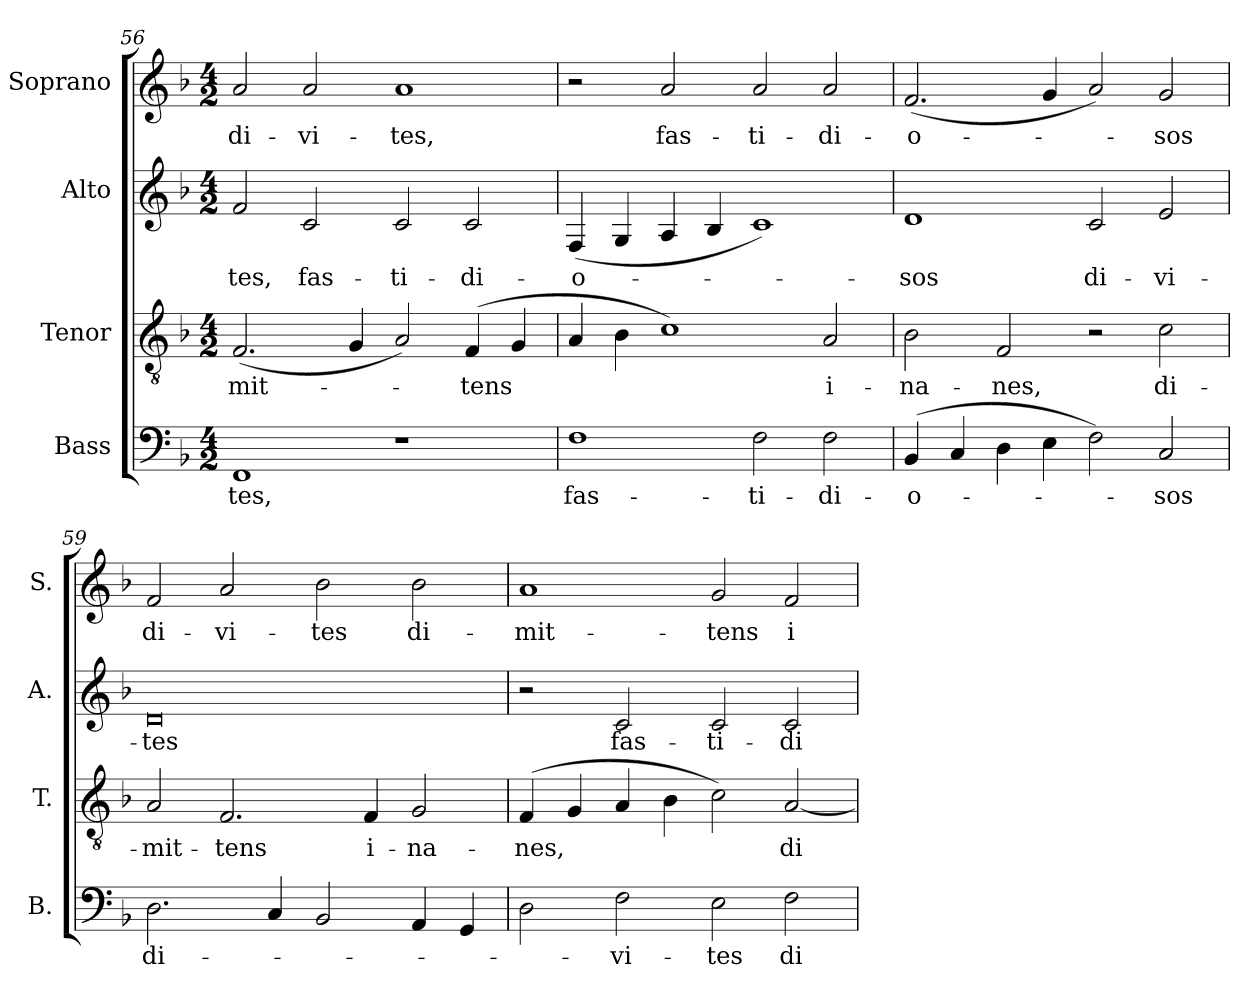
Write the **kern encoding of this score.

**kern	**text	**kern	**text	**kern	**text	**kern	**text
*part4	*part4	*part3	*part3	*part2	*part2	*part1	*part1
*staff4	*staff4	*staff3	*staff3	*staff2	*staff2	*staff1	*staff1
*I"Bass	*	*I"Tenor	*	*I"Alto	*	*I"Soprano	*
*I'B.	*	*I'T.	*	*I'A.	*	*I'S.	*
*clefF4	*	*clefGv2	*	*clefG2	*	*clefG2	*
*	*	*ITrd7c12	*	*	*	*	*
*k[b-]	*	*k[b-]	*	*k[b-]	*	*k[b-]	*
*F:	*	*F:	*	*F:	*	*F:	*
*M4/2	*	*M4/2	*	*M4/2	*	*M4/2	*
=56	=56	=56	=56	=56	=56	=56	=56
!	!LO:LY:b:color=#000000	!	!	!	!	!	!
!	!	!	!LO:LY:b:color=#000000	!	!	!	!
!	!	!	!	!	!LO:LY:b:color=#000000	!	!
!	!	!	!	!	!	!	!LO:LY:b:color=#000000
1FFi	-tes,	(2.FFi/	-mit-	2fi/	-tes,	2ai/	di-
!	!	!	!	!	!LO:LY:b:color=#000000	!	!
!	!	!	!	!	!	!	!LO:LY:b:color=#000000
.	.	.	.	2ci/	fas-	2ai/	-vi-
.	.	4GGi/	.	.	.	.	.
!	!	!	!	!	!LO:LY:b:color=#000000	!	!
!	!	!	!	!	!	!	!LO:LY:b:color=#000000
1r	.	2AAi/)	.	2ci/	-ti-	1ai	-tes,
!	!	!	!LO:LY:b:color=#000000	!	!	!	!
!	!	!	!	!	!LO:LY:b:color=#000000	!	!
.	.	(4FFi/	-tens	2ci/	-di-	.	.
.	.	4GGi/	.	.	.	.	.
=57	=57	=57	=57	=57	=57	=57	=57
!	!LO:LY:b:color=#000000	!	!	!	!	!	!
!	!	!	!	!	!LO:LY:b:color=#000000	!	!
1Fi	fas-	4AAi/	.	(4Fi/	-o-	2r	.
.	.	4BB-i\	.	4Gi/	.	.	.
!	!	!	!	!	!	!	!LO:LY:b:color=#000000
.	.	1Ci)	.	4Ai/	.	2ai/	fas-
.	.	.	.	4B-i/	.	.	.
!	!LO:LY:b:color=#000000	!	!	!	!	!	!
!	!	!	!	!	!	!	!LO:LY:b:color=#000000
2Fi\	-ti-	.	.	1ci)	.	2ai/	-ti-
!	!LO:LY:b:color=#000000	!	!	!	!	!	!
!	!	!	!LO:LY:b:color=#000000	!	!	!	!
!	!	!	!	!	!	!	!LO:LY:b:color=#000000
2Fi\	-di-	2AAi/	i-	.	.	2ai/	-di-
=58	=58	=58	=58	=58	=58	=58	=58
!	!LO:LY:b:color=#000000	!	!	!	!	!	!
!	!	!	!LO:LY:b:color=#000000	!	!	!	!
!	!	!	!	!	!LO:LY:b:color=#000000	!	!
!	!	!	!	!	!	!	!LO:LY:b:color=#000000
(4BB-i/	-o-	2BB-i\	-na-	1di	-sos	(2.fi/	-o-
4Ci/	.	.	.	.	.	.	.
!	!	!	!LO:LY:b:color=#000000	!	!	!	!
4Di\	.	2FFi/	-nes,	.	.	.	.
4Ei\	.	.	.	.	.	4gi/	.
!	!	!	!	!	!LO:LY:b:color=#000000	!	!
2Fi\)	.	2r	.	2ci/	di-	2ai/)	.
!	!LO:LY:b:color=#000000	!	!	!	!	!	!
!	!	!	!LO:LY:b:color=#000000	!	!	!	!
!	!	!	!	!	!LO:LY:b:color=#000000	!	!
!	!	!	!	!	!	!	!LO:LY:b:color=#000000
2Ci/	-sos	2Ci\	di-	2ei/	-vi-	2gi/	-sos
=59	=59	=59	=59	=59	=59	=59	=59
!	!LO:LY:b:color=#000000	!	!	!	!	!	!
!	!	!	!LO:LY:b:color=#000000	!	!	!	!
!	!	!	!	!	!LO:LY:b:color=#000000	!	!
!	!	!	!	!	!	!	!LO:LY:b:color=#000000
2.Di\	di-	2AAi/	-mit-	0di	-tes	2fi/	di-
!	!	!	!LO:LY:b:color=#000000	!	!	!	!
!	!	!	!	!	!	!	!LO:LY:b:color=#000000
.	.	2.FFi/	-tens	.	.	2ai/	-vi-
4Ci/	.	.	.	.	.	.	.
!	!	!	!	!	!	!	!LO:LY:b:color=#000000
2BB-i/	.	.	.	.	.	2b-i\	-tes
!	!	!	!LO:LY:b:color=#000000	!	!	!	!
.	.	4FFi/	i-	.	.	.	.
!	!	!	!LO:LY:b:color=#000000	!	!	!	!
!	!	!	!	!	!	!	!LO:LY:b:color=#000000
4AAi/	.	2GGi/	-na-	.	.	2b-i\	di-
4GGi/	.	.	.	.	.	.	.
!!LO:LB:g=z
=60	=60	=60	=60	=60	=60	=60	=60
!	!	!	!LO:LY:b:color=#000000	!	!	!	!
!	!	!	!	!	!	!	!LO:LY:b:color=#000000
2Di\	.	(4FFi/	-nes,	2r	.	1ai	-mit-
.	.	4GGi/	.	.	.	.	.
!	!LO:LY:b:color=#000000	!	!	!	!	!	!
!	!	!	!	!	!LO:LY:b:color=#000000	!	!
2Fi\	-vi-	4AAi/	.	2ci/	fas-	.	.
.	.	4BB-i\	.	.	.	.	.
!	!LO:LY:b:color=#000000	!	!	!	!	!	!
!	!	!	!	!	!LO:LY:b:color=#000000	!	!
!	!	!	!	!	!	!	!LO:LY:b:color=#000000
2Ei\	-tes	2Ci\)	.	2ci/	-ti-	2gi/	-tens
!	!LO:LY:b:color=#000000	!	!	!	!	!	!
!	!	!	!LO:LY:b:color=#000000	!	!	!	!
!	!	!	!	!	!LO:LY:b:color=#000000	!	!
!	!	!	!	!	!	!	!LO:LY:b:color=#000000
2Fi\	di-	[2AAi/	di-	2ci/	-di-	2fi/	i-
=	=	=	=	=	=	=	=
*-	*-	*-	*-	*-	*-	*-	*-
